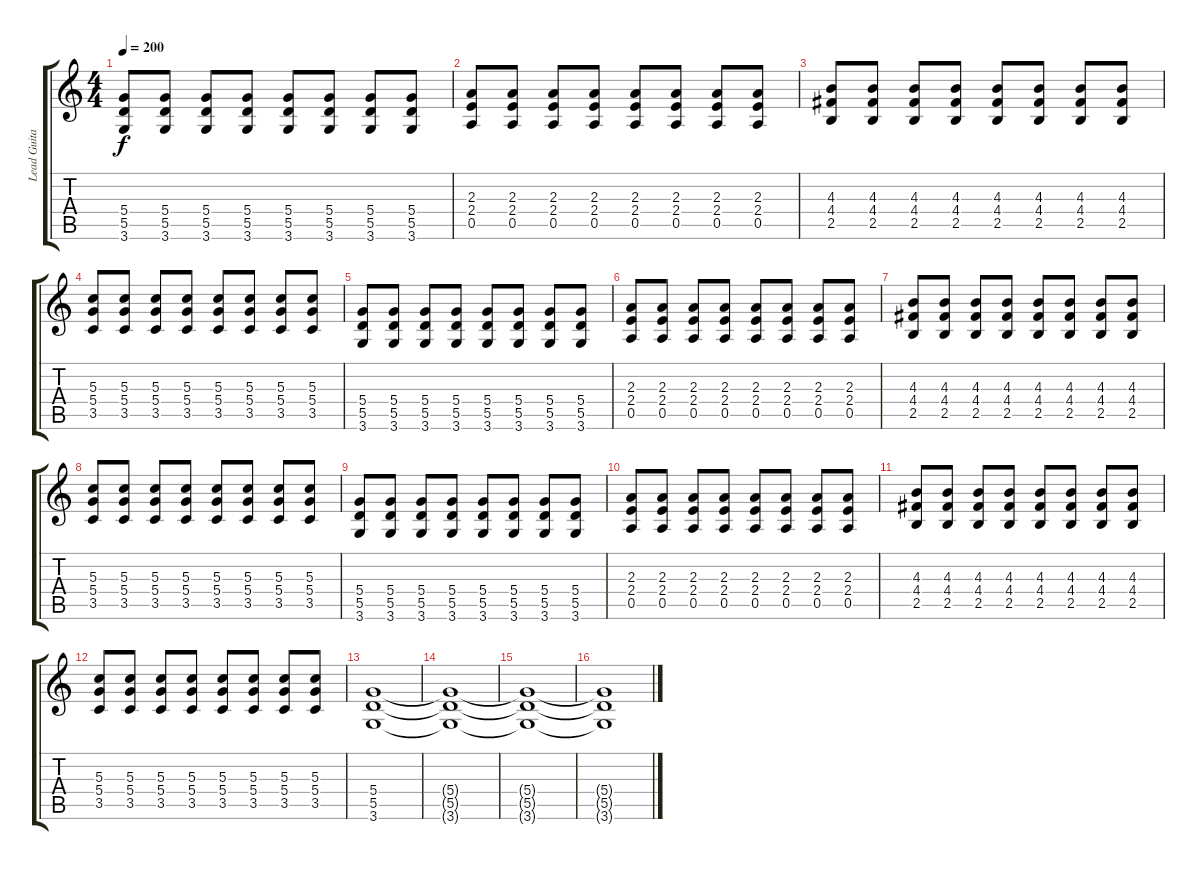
\track ("Lead Guitar" "Lead Guita") {instrument distortionguitar}
\staff {score tabs}
\tuning (E4 B3 G3 D3 A2 E2) {hide}
\ts (4 4)
\tempo 200
\clef g2
\ks c
(5.4 5.5 3.6).8{dy f} (5.4 5.5 3.6).8 (5.4 5.5 3.6).8 (5.4 5.5 3.6).8 (5.4 5.5 3.6).8 (5.4 5.5 3.6).8 (5.4 5.5 3.6).8 (5.4 5.5 3.6).8 |
(2.3 2.4 0.5).8 (2.3 2.4 0.5).8 (2.3 2.4 0.5).8 (2.3 2.4 0.5).8 (2.3 2.4 0.5).8 (2.3 2.4 0.5).8 (2.3 2.4 0.5).8 (2.3 2.4 0.5).8 |
(4.3 4.4 2.5).8 (4.3 4.4 2.5).8 (4.3 4.4 2.5).8 (4.3 4.4 2.5).8 (4.3 4.4 2.5).8 (4.3 4.4 2.5).8 (4.3 4.4 2.5).8 (4.3 4.4 2.5).8 |
(5.3 5.4 3.5).8 (5.3 5.4 3.5).8 (5.3 5.4 3.5).8 (5.3 5.4 3.5).8 (5.3 5.4 3.5).8 (5.3 5.4 3.5).8 (5.3 5.4 3.5).8 (5.3 5.4 3.5).8 |
(5.4 5.5 3.6).8 (5.4 5.5 3.6).8 (5.4 5.5 3.6).8 (5.4 5.5 3.6).8 (5.4 5.5 3.6).8 (5.4 5.5 3.6).8 (5.4 5.5 3.6).8 (5.4 5.5 3.6).8 |
(2.3 2.4 0.5).8 (2.3 2.4 0.5).8 (2.3 2.4 0.5).8 (2.3 2.4 0.5).8 (2.3 2.4 0.5).8 (2.3 2.4 0.5).8 (2.3 2.4 0.5).8 (2.3 2.4 0.5).8 |
(4.3 4.4 2.5).8 (4.3 4.4 2.5).8 (4.3 4.4 2.5).8 (4.3 4.4 2.5).8 (4.3 4.4 2.5).8 (4.3 4.4 2.5).8 (4.3 4.4 2.5).8 (4.3 4.4 2.5).8 |
(5.3 5.4 3.5).8 (5.3 5.4 3.5).8 (5.3 5.4 3.5).8 (5.3 5.4 3.5).8 (5.3 5.4 3.5).8 (5.3 5.4 3.5).8 (5.3 5.4 3.5).8 (5.3 5.4 3.5).8 |
(5.4 5.5 3.6).8 (5.4 5.5 3.6).8 (5.4 5.5 3.6).8 (5.4 5.5 3.6).8 (5.4 5.5 3.6).8 (5.4 5.5 3.6).8 (5.4 5.5 3.6).8 (5.4 5.5 3.6).8 |
(2.3 2.4 0.5).8 (2.3 2.4 0.5).8 (2.3 2.4 0.5).8 (2.3 2.4 0.5).8 (2.3 2.4 0.5).8 (2.3 2.4 0.5).8 (2.3 2.4 0.5).8 (2.3 2.4 0.5).8 |
(4.3 4.4 2.5).8 (4.3 4.4 2.5).8 (4.3 4.4 2.5).8 (4.3 4.4 2.5).8 (4.3 4.4 2.5).8 (4.3 4.4 2.5).8 (4.3 4.4 2.5).8 (4.3 4.4 2.5).8 |
(5.3 5.4 3.5).8 (5.3 5.4 3.5).8 (5.3 5.4 3.5).8 (5.3 5.4 3.5).8 (5.3 5.4 3.5).8 (5.3 5.4 3.5).8 (5.3 5.4 3.5).8 (5.3 5.4 3.5).8 |
(5.4 5.5 3.6).1 |
(5.4{t} 5.5{t} 3.6{t}).1{volume 0} |
(5.4{t} 5.5{t} 3.6{t}).1 |
(5.4{t} 5.5{t} 3.6{t}).1
